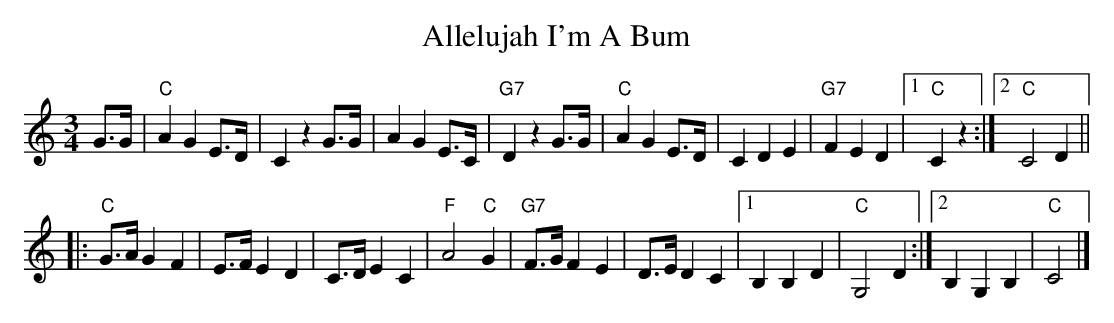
X:1
T:Allelujah I'm A Bum
M:3/4
L:1/8
K:C
G>G|"C"A2G2E>D | C2z2G>G | A2G2E>C | "G7"D2z2G>G | "C"A2G2E>D | C2D2E2 | "G7"F2E2D2 |1 "C"C2z2 :|2 "C" C4D2 ||
|:"C"G>AG2F2 | E>FE2D2 | C>D E2C2 | "F"A4"C"G2 | "G7"F>GF2E2 | D>ED2C2 |1 B,2B,2D2 | "C"G,4D2 :|2 B,2G,2B,2 | "C"C4|]
